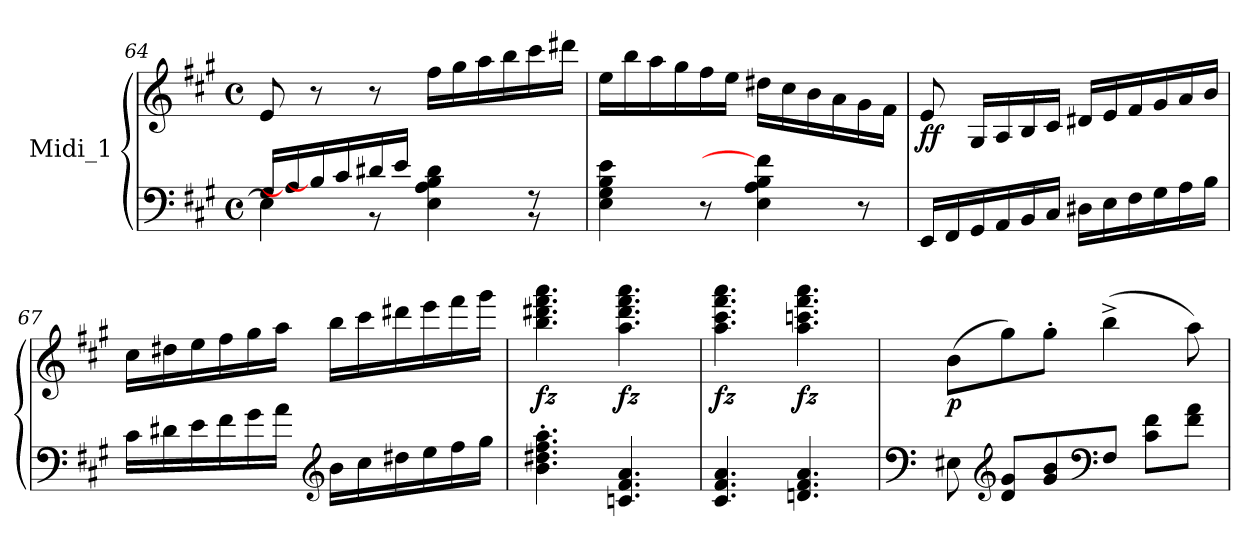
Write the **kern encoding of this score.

**kern	**kern	**dynam
*part1	*part1	*part1
*staff2	*staff1	*staff1/2
*I"Midi_1	*	*
*clefF4	*clefG2	*
*k[f#c#g#]	*k[f#c#g#]	*
*A:	*A:	*
*M4/4	*M4/4	*
*met(c)	*met(c)	*
=64	=64	=64
*^	*	*
16G#/LL	4E\]	8e/	.
16A/]	.	.	.
16B/]	.	8r	.
16c#/	.	.	.
16d#X/	8r	8r	.
16e/JJ	.	.	.
4E\ 4A\ 4B\ 4d#\	8ryy	16ff#\LL	.
.	.	16gg#\	.
.	8ryy	16aa\	.
.	.	16bb\	.
8r	8r	16ccc#\	.
.	.	16ddd#X\JJ	.
!!LO:PB:g=z
=65	=65	=65	=65
4E\ 4G#\ 4B\ 4e\	2ryy	16ee\LL	.
.	.	16bb\	.
.	.	16aa\	.
.	.	16gg#\	.
8r	.	16ff#\	.
.	.	16ee\JJ	.
4E\ 4A\ 4B\ 4f#\]	.	16dd#X\LL	.
.	.	16cc#\	.
.	4ryy	16b\	.
.	.	16a\	.
8r	.	16g#\	.
.	.	16f#\JJ	.
*v	*v	*	*
!!LO:LB:g=z
=66	=66	=66
*	*MM85	*
!	!	!LO:DY:b
16EE/LL	8e/	ff
16FF#/	.	.
16GG#/	16G#/LL	.
16AA/	16A/	.
16BB/	16B/	.
16C#/JJ	16c#/JJ	.
16D#X\LL	16d#X/LL	.
16E\	16e/	.
16F#\	16f#/	.
16G#\	16g#/	.
16A\	16a/	.
16B\JJ	16b/JJ	.
=67	=67	=67
16c#\LL	16cc#\LL	.
16d#X\	16dd#X\	.
16e\	16ee\	.
16f#\	16ff#\	.
16g#\	16gg#\	.
16a\JJ	16aa\JJ	.
*clefG2	*	*
16b\LL	16bb\LL	.
16cc#\	16ccc#\	.
16dd#X\	16ddd#X\	.
16ee\	16eee\	.
16ff#\	16fff#\	.
16gg#\JJ	16ggg#\JJ	.
=68	=68	=68
!	!	!LO:DY:b
4.b\' 4.dd#X\' 4.ff#\' 4.aa\'	4.bb\ 4.ddd#X\ 4.fff#\ 4.aaa\	fz
!	!	!LO:DY:b
4.cn/ 4.f#/ 4.a/	4.aa\ 4.ddd#\ 4.fff#\ 4.aaa\	fz
=69	=69	=69
!	!	!LO:DY:b
4.c#i/ 4.f#/ 4.a/	4.aa\ 4.ccc#\ 4.fff#\ 4.aaa\	fz
!	!	!LO:DY:b
4.dni/ 4.f#/ 4.a/	4.aa\ 4.cccn\ 4.fff#\ 4.aaa\	fz
!!LO:LB:g=z
=70	=70	=70
*clefF4	*	*
!	!	!LO:DY:b
8E#X\	(>8b\L	p
*clefG2	*	*
8d/ 8g#/L	8gg#\)	.
8g#/ 8b/	8gg#'\J	.
*clefF4	*	*
8F#/J	(>4bb^\	.
8c#\ 8f#\L	.	.
8f#\ 8a\J	8aa\)	.
=	=	=
*-	*-	*-
